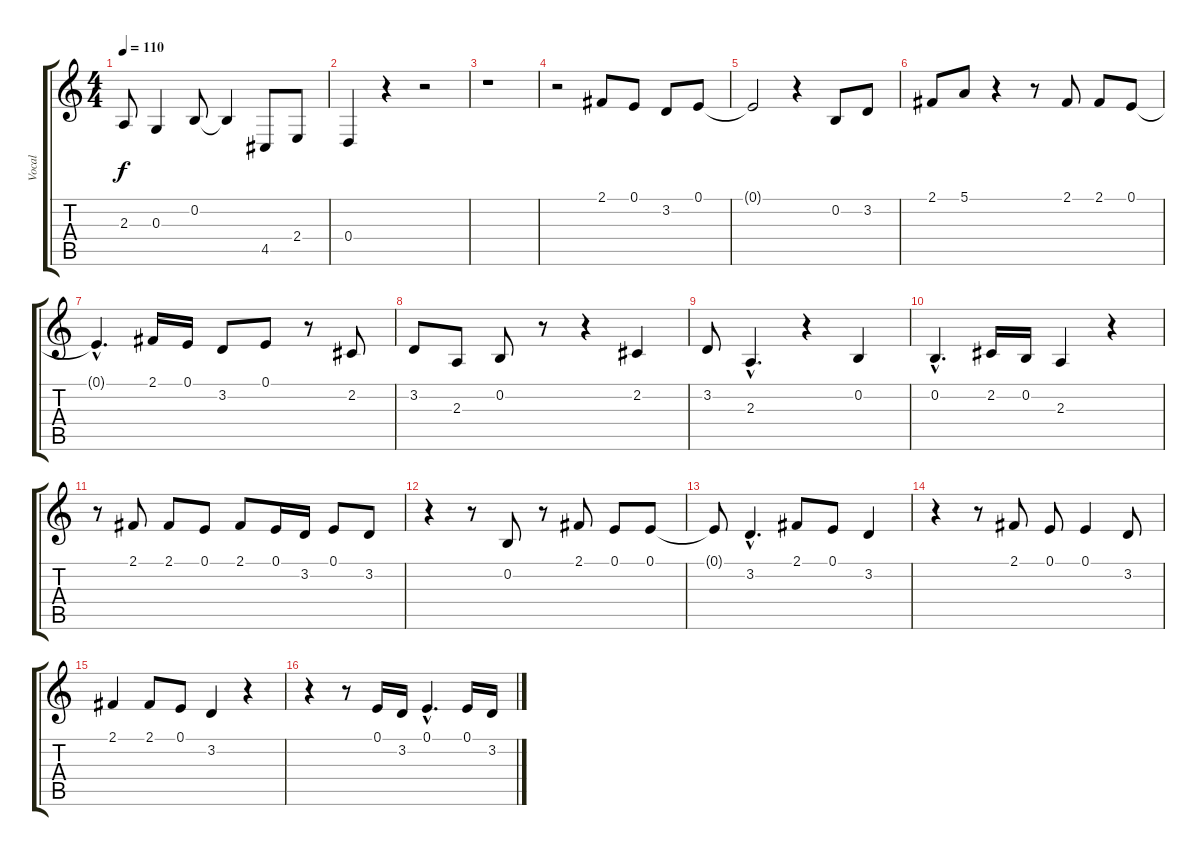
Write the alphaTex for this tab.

\track ("Vocal" "Vocal") {instrument lead5charang}
\staff {score tabs}
\tuning (E4 B3 G3 D3 A2 E2) {hide}
\ts (4 4)
\tempo 110
\clef g2
\ks c
2.3.8{dy f} 0.3.4 0.2.8 0.2{t}.4 4.5.8 2.4.8 |
0.4.4 r.4 r.2 |
r.1 |
r.2 2.1.8 0.1.8 3.2.8 0.1.8 |
0.1{t}.2 r.4 0.2.8 3.2.8 |
2.1.8 5.1.8 r.4 r.8 2.1.8 2.1.8 0.1.8 |
0.1{hac t}.4{d} 2.1.16 0.1.16 3.2.8 0.1.8 r.8 2.2.8 |
3.2.8 2.3.8 0.2.8 r.8 r.4 2.2.4 |
3.2.8 2.3{hac}.4{d} r.4 0.2.4 |
0.2{hac}.4{d} 2.2.16 0.2.16 2.3.4 r.4 |
r.8 2.1.8 2.1.8 0.1.8 2.1.8 0.1.16 3.2.16 0.1.8 3.2.8 |
r.4 r.8 0.2.8 r.8 2.1.8 0.1.8 0.1.8 |
0.1{t}.8 3.2{hac}.4{d} 2.1.8 0.1.8 3.2.4 |
r.4 r.8 2.1.8 0.1.8 0.1.4 3.2.8 |
2.1.4 2.1.8 0.1.8 3.2.4 r.4 |
r.4 r.8 0.1.16 3.2.16 0.1{hac}.4{d} 0.1.16 3.2.16
